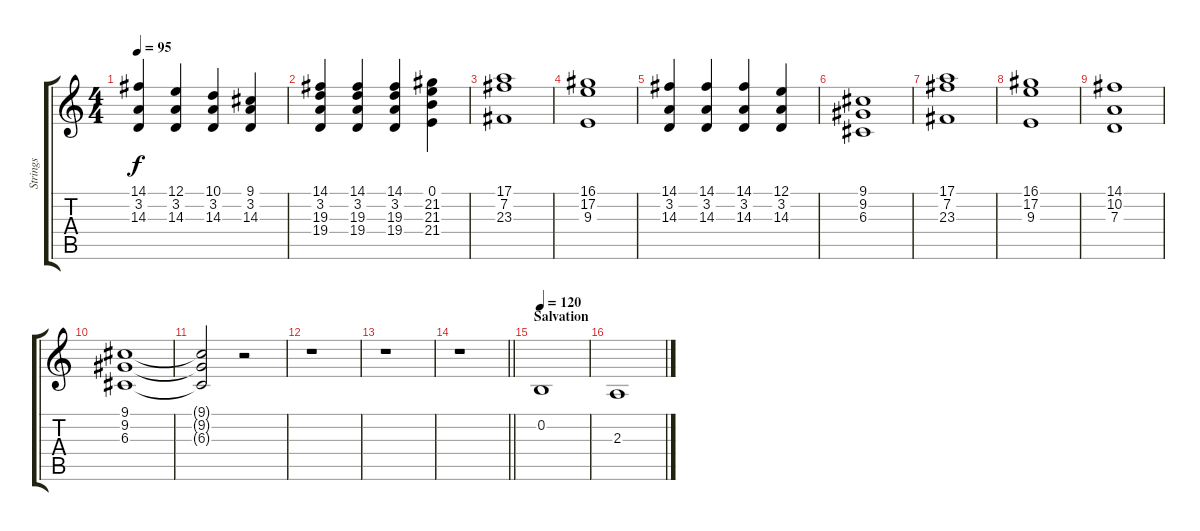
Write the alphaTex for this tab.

\track ("Strings " "Strings ") {instrument stringensemble1}
\staff {score tabs}
\tuning (E4 B3 G3 D3 A2 E2) {hide}
\ts (4 4)
\tempo 95
\clef g2
\ks c
(14.1 3.2 14.3).4{dy f} (12.1 3.2 14.3).4 (10.1 3.2 14.3).4 (9.1 3.2 14.3).4 |
(14.1 3.2 19.3 19.4).4 (14.1 3.2 19.3 19.4).4 (14.1 3.2 19.3 19.4).4 (0.1 21.2 21.3 21.4).4 |
(17.1 7.2 23.3).1 |
(16.1 17.2 9.3).1 |
(14.1 3.2 14.3).4 (14.1 3.2 14.3).4 (14.1 3.2 14.3).4 (12.1 3.2 14.3).4 |
(9.1 9.2 6.3).1 |
(17.1 7.2 23.3).1 |
(16.1 17.2 9.3).1 |
(14.1 10.2 7.3).1 |
(9.1 9.2 6.3).1 |
(9.1{t} 9.2{t} 6.3{t}).2 r.2 |
r.1 |
r.1 |
\barLineRight lightlight
r.1 |
\section ("" "Salvation")
\tempo 120
0.2.1 |
2.3.1
